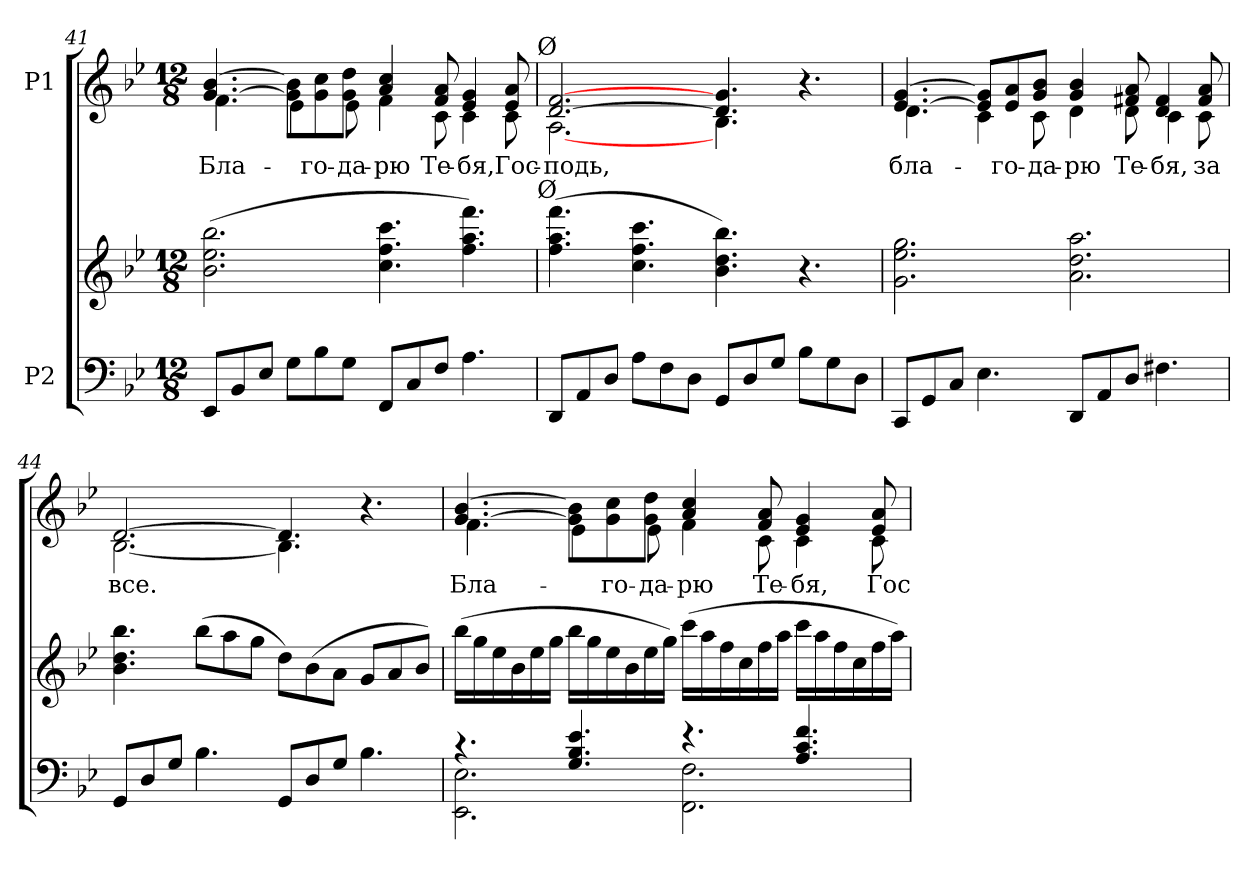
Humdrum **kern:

**kern	**kern	**kern	**text
*part2	*part2	*part1	*part1
*staff3	*staff2	*staff1	*staff1
*I"P2	*	*I"P1	*
*clefF4	*clefG2	*clefG2	*
*k[b-e-]	*k[b-e-]	*k[b-e-]	*
*B-:	*B-:	*B-:	*
*M12/8	*M12/8	*M12/8	*
=41	=41	=41	=41
!	!	!	!LO:LY:b:color=#000000
*	*	*^	*
8EE-i/L	(2.b-i\ 2.ee-i 2.bb-i	[>4.gi/ [>4.b-i	4.fi\	Бла-
8BB-i/	.	.	.	.
8E-i/J	.	.	.	.
8Gi\L	.	8gi]\ 8b-i]\L	4e-i\	.
!	!	!	!	!LO:LY:b:color=#000000
8B-i\	.	8gi\ 8cci\	.	-го-
!	!	!	!	!LO:LY:b:color=#000000
8Gi\J	.	8gi\ 8ddi\J	8e-i\	-да-
!	!	!	!	!LO:LY:b:color=#000000
8FFi/L	4.cci\ 4.ffi 4.ccci	4ai/ 4cci	4fi\	-рю
8Ci/	.	.	.	.
!	!	!	!	!LO:LY:b:color=#000000
8Fi/J	.	8fi/ 8ai	8ci\	Те-
!	!	!	!	!LO:LY:b:color=#000000
4.Ai\	4.ffi\ 4.aai 4.fffi)	4e-i/ 4gi	4ci\	-бя,
!	!	!	!	!LO:LY:b:color=#000000
.	.	8e-i/ 8ai	8ci\	Гос-
!	!	!	!LO:TX:t=Ø	!
!	!LO:TX:t=Ø	!	!	!
!!LO:PB:g=z	!!
=42	=42	=42	=42	=42
!	!	!	!	!LO:LY:b:color=#000000
8DDi/L	(4.ffi\ 4.aai 4.fffi	[>2.di/ [>2.fi	[<2.Ai\	-подь,
8AAi/	.	.	.	.
8Di/J	.	.	.	.
8Ai\L	4.cci\ 4.ffi 4.ccci	.	.	.
8Fi\	.	.	.	.
8Di\J	.	.	.	.
8GGi/L	4.b-i\ 4.ddi 4.bb-i)	4.di/] 4.gi	4.B-i\	.
8Di/	.	.	.	.
8Gi/J	.	.	.	.
8B-i\L	4.r	4.r	4.ryy	.
8Gi\	.	.	.	.
8Di\J	.	.	.	.
=43	=43	=43	=43	=43
!	!	!	!	!LO:LY:b:color=#000000
8CCi/L	2.gi\ 2.ee-i 2.ggi	[>4.e-i/ [>4.gi	4.di\	бла-
8GGi/	.	.	.	.
8Ci/J	.	.	.	.
4.E-i\	.	8e-i]/ 8gi]/L	4ci\	.
!	!	!	!	!LO:LY:b:color=#000000
.	.	8e-i/ 8ai/	.	-го-
!	!	!	!	!LO:LY:b:color=#000000
.	.	8gi/ 8b-i/J	8ci\	-да-
!	!	!	!	!LO:LY:b:color=#000000
8DDi/L	2.ai\ 2.ddi 2.aai	4gi/ 4b-i	4di\	-рю
8AAi/	.	.	.	.
!	!	!	!	!LO:LY:b:color=#000000
8Di/J	.	8f#Xi/ 8ai	8di\	Те-
!	!	!	!	!LO:LY:b:color=#000000
4.F#Xi\	.	4di/ 4f#i	4ci\	-бя,
!	!	!	!	!LO:LY:b:color=#000000
.	.	8f#i/ 8ai	8ci\	за
=44	=44	=44	=44	=44
!	!	!	!	!LO:LY:b:color=#000000
8GGi/L	4.b-i\ 4.ddi 4.bb-i	[>2.di/	[<2.B-i\	все.
8Di/	.	.	.	.
8Gi/J	.	.	.	.
4.B-i\	(8bb-i\L	.	.	.
.	8aai\	.	.	.
.	8ggi\J	.	.	.
8GGi/L	8ddi\L)	4.di/]	4.B-i\]	.
8Di/	(8b-i\	.	.	.
8Gi/J	8ai\J	.	.	.
4.B-i\	8gi/L	4.r	4.ryy	.
.	8ai/	.	.	.
.	8b-i/J)	.	.	.
!!LO:LB:g=z	!!
=45	=45	=45	=45	=45
*^	*	*	*	*
!	!	!	!	!	!LO:LY:b:color=#000000
4.r	2.EE-i\ 2.E-i	(16bb-i\LL	[>4.gi/ [>4.b-i	4.fi\	Бла-
.	.	16ggi\	.	.	.
.	.	16ee-i\	.	.	.
.	.	16b-i\	.	.	.
.	.	16ee-i\	.	.	.
.	.	16ggi\JJ	.	.	.
4.Gi/ 4.B-i 4.e-i	.	16bb-i\LL	8gi]\ 8b-i]\L	4e-i\	.
.	.	16ggi\	.	.	.
!	!	!	!	!	!LO:LY:b:color=#000000
.	.	16ee-i\	8gi\ 8cci\	.	-го-
.	.	16b-i\	.	.	.
!	!	!	!	!	!LO:LY:b:color=#000000
.	.	16ee-i\	8gi\ 8ddi\J	8e-i\	-да-
.	.	16ggi\JJ)	.	.	.
!	!	!	!	!	!LO:LY:b:color=#000000
4.r	2.FFi\ 2.Fi	(16ccci\LL	4ai/ 4cci	4fi\	-рю
.	.	16aai\	.	.	.
.	.	16ffi\	.	.	.
.	.	16cci\	.	.	.
!	!	!	!	!	!LO:LY:b:color=#000000
.	.	16ffi\	8fi/ 8ai	8ci\	Те-
.	.	16aai\JJ	.	.	.
!	!	!	!	!	!LO:LY:b:color=#000000
4.Ai/ 4.ci 4.fi	.	16ccci\LL	4e-i/ 4gi	4ci\	-бя,
.	.	16aai\	.	.	.
.	.	16ffi\	.	.	.
.	.	16cci\	.	.	.
!	!	!	!	!	!LO:LY:b:color=#000000
.	.	16ffi\	8e-i/ 8ai	8ci\	Гос-
.	.	16aai\JJ)	.	.	.
*v	*v	*	*v	*v	*
=	=	=	=
*-	*-	*-	*-
